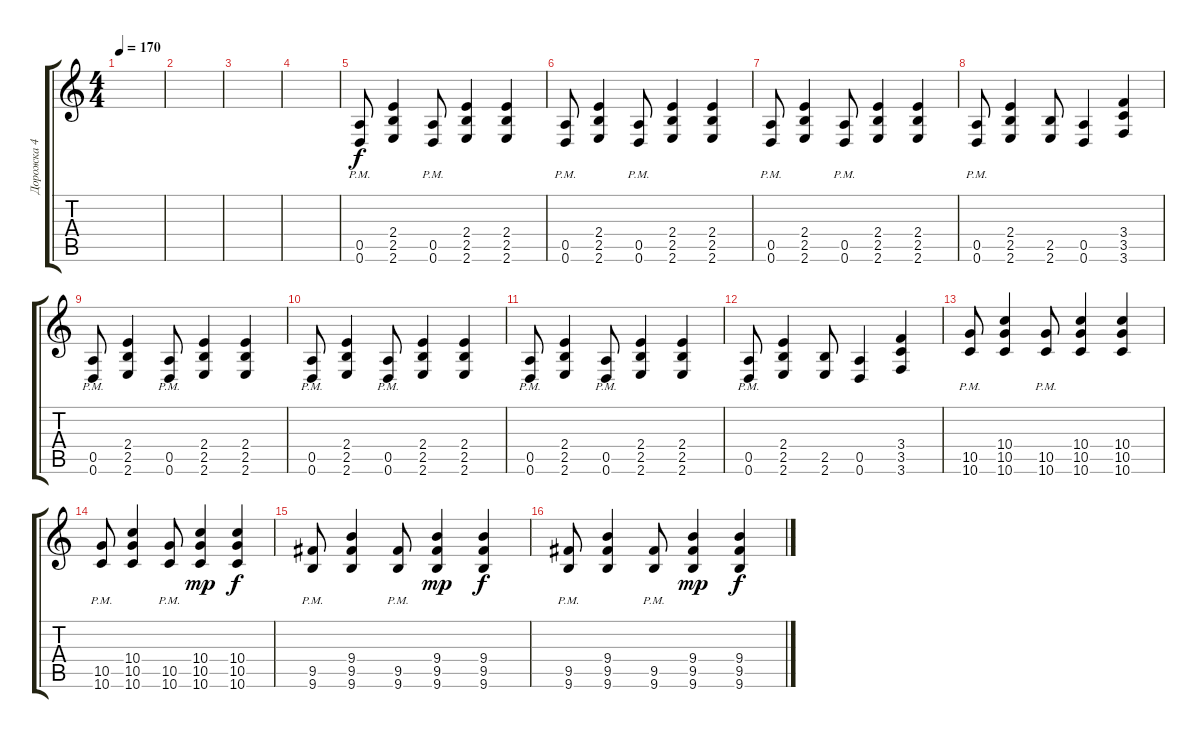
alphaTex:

\track ("Дорожка 4" "Дорожка 4") {instrument overdrivenguitar}
\staff {score tabs}
\tuning (E4 B3 G3 D3 A2 D2) {hide}
\ts (4 4)
\tempo 170
\clef g2
\ks c
|
|
|
|
(0.5{pm} 0.6{pm}).8 (2.4 2.5 2.6).4 (0.5{pm} 0.6{pm}).8 (2.4 2.5 2.6).4 (2.4 2.5 2.6).4 |
(0.5{pm} 0.6{pm}).8 (2.4 2.5 2.6).4 (0.5{pm} 0.6{pm}).8 (2.4 2.5 2.6).4 (2.4 2.5 2.6).4 |
(0.5{pm} 0.6{pm}).8 (2.4 2.5 2.6).4 (0.5{pm} 0.6{pm}).8 (2.4 2.5 2.6).4 (2.4 2.5 2.6).4 |
(0.5{pm} 0.6{pm}).8 (2.4 2.5 2.6).4 (2.5 2.6).8 (0.5 0.6).4 (3.4 3.5 3.6).4 |
(0.5{pm} 0.6{pm}).8 (2.4 2.5 2.6).4 (0.5{pm} 0.6{pm}).8 (2.4 2.5 2.6).4 (2.4 2.5 2.6).4 |
(0.5{pm} 0.6{pm}).8 (2.4 2.5 2.6).4 (0.5{pm} 0.6{pm}).8 (2.4 2.5 2.6).4 (2.4 2.5 2.6).4 |
(0.5{pm} 0.6{pm}).8 (2.4 2.5 2.6).4 (0.5{pm} 0.6{pm}).8 (2.4 2.5 2.6).4 (2.4 2.5 2.6).4 |
(0.5{pm} 0.6{pm}).8 (2.4 2.5 2.6).4 (2.5 2.6).8 (0.5 0.6).4 (3.4 3.5 3.6).4 |
(10.5{pm} 10.6{pm}).8 (10.4 10.5 10.6).4 (10.5{pm} 10.6{pm}).8 (10.4 10.5 10.6).4 (10.4 10.5 10.6).4 |
(10.5{pm} 10.6{pm}).8 (10.4 10.5 10.6).4 (10.5{pm} 10.6{pm}).8 (10.4 10.5 10.6).4{dy mp} (10.4 10.5 10.6).4{dy f} |
(9.5{pm} 9.6{pm}).8 (9.4 9.5 9.6).4 (9.5{pm} 9.6{pm}).8 (9.4 9.5 9.6).4{dy mp} (9.4 9.5 9.6).4{dy f} |
(9.5{pm} 9.6{pm}).8 (9.4 9.5 9.6).4 (9.5{pm} 9.6{pm}).8 (9.4 9.5 9.6).4{dy mp} (9.4 9.5 9.6).4{dy f}
